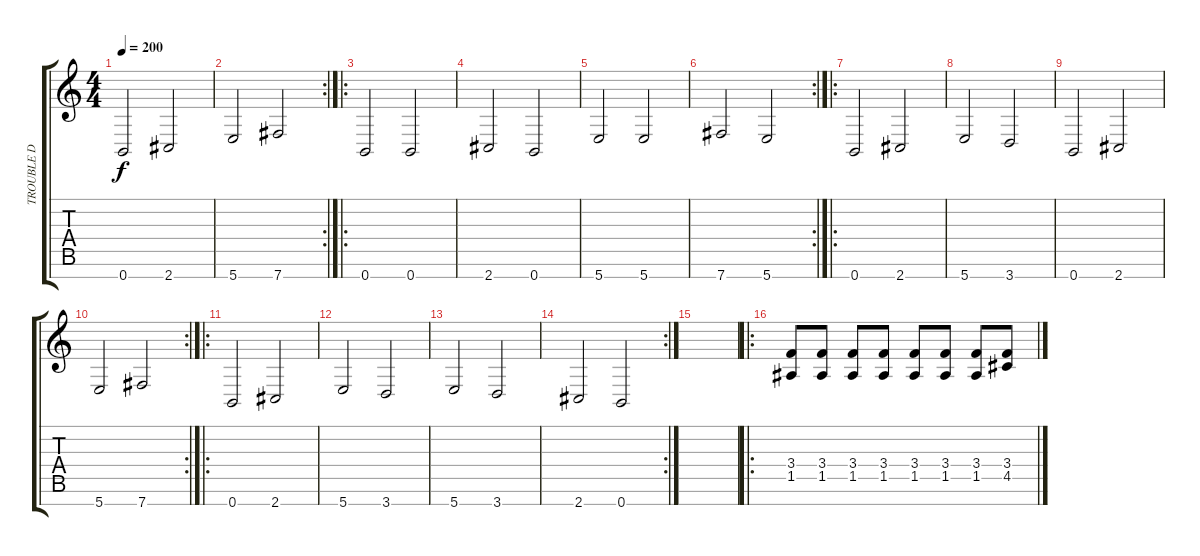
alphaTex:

\track ("TROUBLE D" "TROUBLE D") {instrument electricbassfinger}
\staff {score tabs}
\tuning (E4 B3 G3 D3 A2 E2 B1) {hide}
\ts (4 4)
\tempo 200
\clef g2
\ks c
0.7.2{dy f} 2.7.2 |
\rc 2
5.7.2 7.7.2 |
\ro
0.7.2 0.7.2 |
2.7.2 0.7.2 |
5.7.2 5.7.2 |
\rc 2
7.7.2 5.7.2 |
\ro
0.7.2 2.7.2 |
5.7.2 3.7.2 |
0.7.2 2.7.2 |
\rc 2
5.7.2 7.7.2 |
\ro
0.7.2 2.7.2 |
5.7.2 3.7.2 |
5.7.2 3.7.2 |
\rc 2
2.7.2 0.7.2 |
|
\ro
(3.4 1.5).8 (3.4 1.5).8 (3.4 1.5).8 (3.4 1.5).8 (3.4 1.5).8 (3.4 1.5).8 (3.4 1.5).8 (3.4 4.5).8
